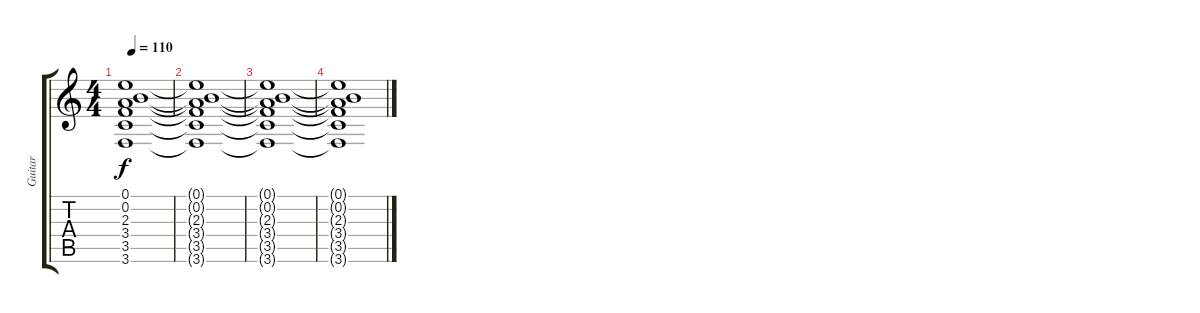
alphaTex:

\track ("Guitar" "Guitar") {instrument distortionguitar}
\staff {score tabs}
\tuning (E4 B3 G3 D3 A2 D2) {hide}
\ts (4 4)
\tempo 110
\clef g2
\ks c
(0.1 0.2 2.3 3.4 3.5 3.6).1{dy f} |
(0.1{t} 0.2{t} 2.3{t} 3.4{t} 3.5{t} 3.6{t}).1 |
(0.1{t} 0.2{t} 2.3{t} 3.4{t} 3.5{t} 3.6{t}).1 |
(0.1{t} 0.2{t} 2.3{t} 3.4{t} 3.5{t} 3.6{t}).1
